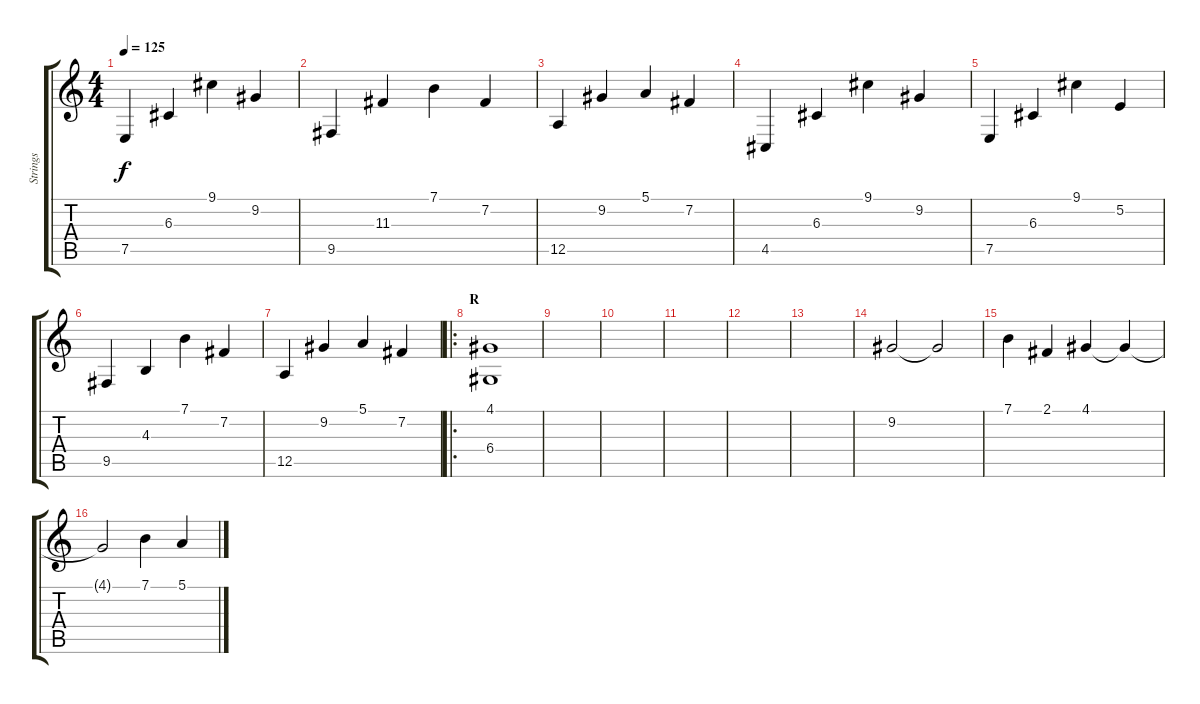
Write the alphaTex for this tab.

\track ("Strings" "Strings") {instrument stringensemble1}
\staff {score tabs}
\tuning (E4 B3 G3 D3 A2 E2) {hide}
\ts (4 4)
\tempo 125
\clef g2
\ks c
7.5.4{dy f} 6.3.4 9.1.4 9.2.4 |
9.5.4 11.3.4 7.1.4 7.2.4 |
12.5.4 9.2.4 5.1.4 7.2.4 |
4.5.4{volume 10 instrument pizzicatostrings} 6.3.4 9.1.4 9.2.4 |
7.5.4 6.3.4 9.1.4 5.2.4 |
9.5.4 4.3.4 7.1.4 7.2.4 |
12.5.4 9.2.4 5.1.4 7.2.4 |
\ro
\section ("" "R")
(4.1 6.4).1 |
|
|
|
|
|
9.2.2{instrument stringensemble1} 9.2{t}.2 |
7.1.4 2.1.4 4.1.4 4.1{t}.4 |
4.1{t}.2 7.1.4 5.1.4
